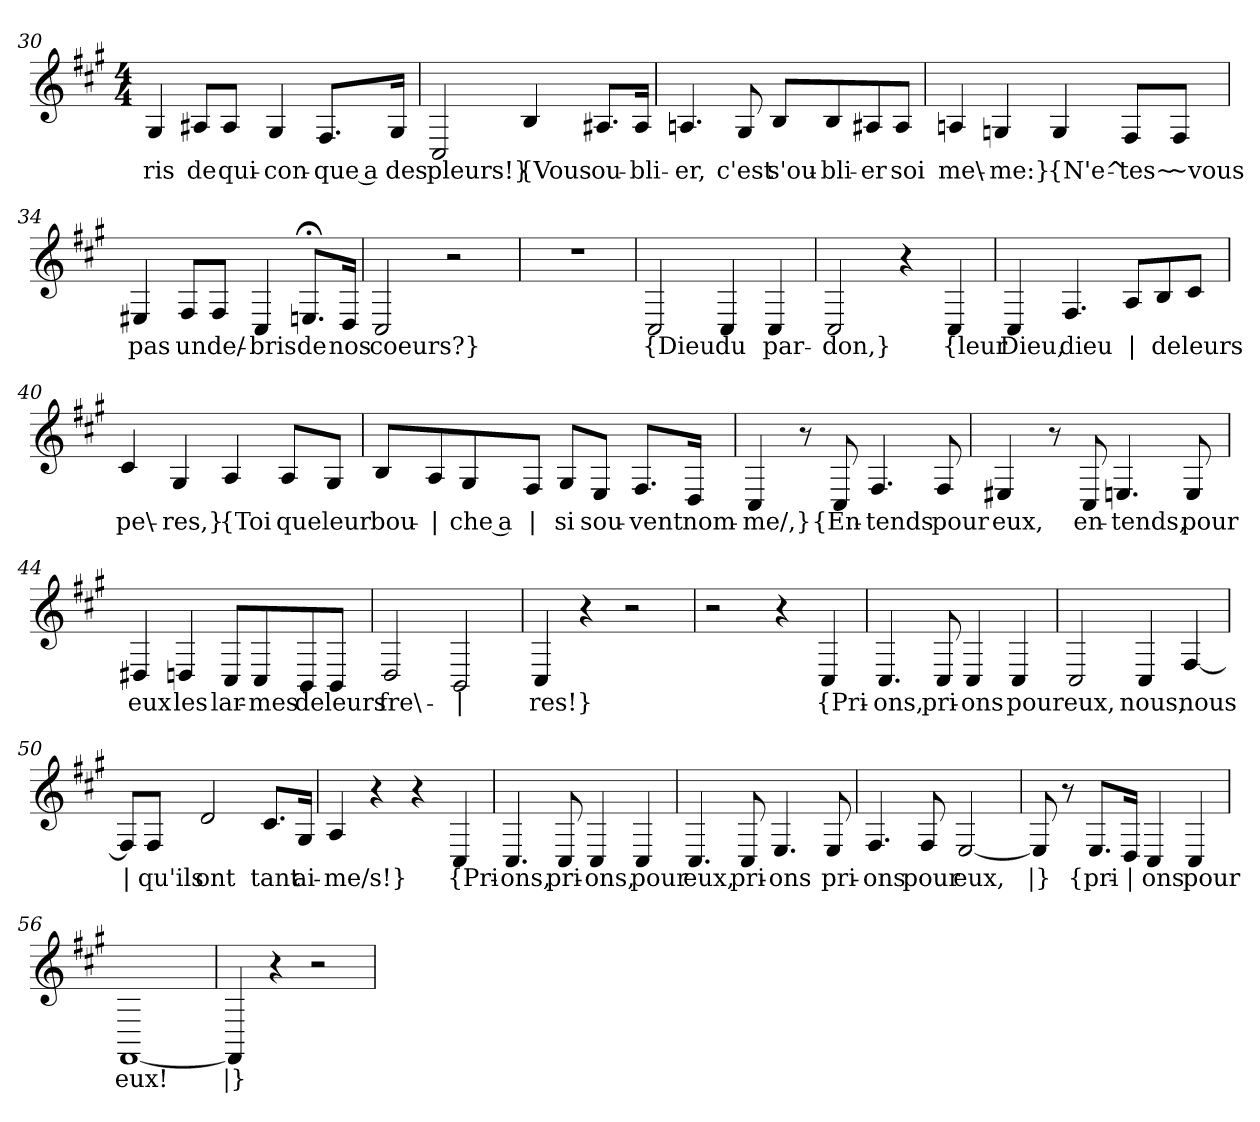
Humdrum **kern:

**kern	**text
*part1	*part1
*staff1	*staff1
*clefG2	*
*k[f#c#g#]	*
*M4/4	*
=30	=30
!	!LO:LY:b
4G#/	-ris
!	!LO:LY:b
8A#X/L	de
!	!LO:LY:b
8A#/J	qui-
!	!LO:LY:b
4G#/	-con-
!	!LO:LY:b
8.F#/L	-que a
!	!LO:LY:b
16G#/Jk	des
=31	=31
!	!LO:LY:b
2C#/	pleurs!}
!	!LO:LY:b
4B/	{Vous
!	!LO:LY:b
8.A#X/L	ou-
!	!LO:LY:b
16A#/Jk	-bli-
!!LO:LB:g=z
=32	=32
!	!LO:LY:b
4.An/	-er,
!	!LO:LY:b
8G#/	c'est
!	!LO:LY:b
8B/L	s'ou-
!	!LO:LY:b
8B/	-bli-
!	!LO:LY:b
8A#X/	-er
!	!LO:LY:b
8A#/J	soi
=33	=33
!	!LO:LY:b
4An/	me\-
!	!LO:LY:b
4Gn/	-me:}
!	!LO:LY:b
4G/	{N'e^-
!	!LO:LY:b
8F#/L	-tes~
!	!LO:LY:b
8F#/J	~vous
=34	=34
!	!LO:LY:b
4E#X/	pas
!	!LO:LY:b
8F#/L	un
!	!LO:LY:b
8F#/J	de/-
!	!LO:LY:b
4C#/	-bris
!	!LO:LY:b
8.En;</L	de
!	!LO:LY:b
16D/Jk	nos
=35	=35
!	!LO:LY:b
2C#/	coeurs?}
2r	.
=36	=36
1r	.
!!LO:PB:g=z
=37	=37
!	!LO:LY:b
2C#/	{Dieu
!	!LO:LY:b
4C#/	du
!	!LO:LY:b
4C#/	par-
=38	=38
!	!LO:LY:b
2C#/	-don,}
4r	.
!	!LO:LY:b
4C#/	{leur
=39	=39
!	!LO:LY:b
4C#/	Dieu,
!	!LO:LY:b
4.F#/	dieu
!	!LO:LY:b
8A/L	|
!	!LO:LY:b
8B/	de
!	!LO:LY:b
8c#/J	leurs
=40	=40
!	!LO:LY:b
4c#/	pe\-
!	!LO:LY:b
4G#/	-res,}
!	!LO:LY:b
4A/	{Toi
!	!LO:LY:b
8A/L	que
!	!LO:LY:b
8G#/J	leur
!!LO:LB:g=z
=41	=41
!	!LO:LY:b
8B/L	bou-
!	!LO:LY:b
8A/	|
!	!LO:LY:b
8G#/	-che a
!	!LO:LY:b
8F#/J	|
!	!LO:LY:b
8G#/L	si
!	!LO:LY:b
8E/J	sou-
!	!LO:LY:b
8.F#/L	-vent
!	!LO:LY:b
16D/Jk	nom-
=42	=42
!	!LO:LY:b
4C#/	-me/,}
8r	.
!	!LO:LY:b
8C#/	{En-
!	!LO:LY:b
4.F#/	-tends
!	!LO:LY:b
8F#/	pour
=43	=43
!	!LO:LY:b
4E#X/	eux,
8r	.
!	!LO:LY:b
8C#/	en-
!	!LO:LY:b
4.En/	-tends,
!	!LO:LY:b
8E/	pour
!!LO:LB:g=z
=44	=44
!	!LO:LY:b
4D#X/	eux
!	!LO:LY:b
4Dn/	les
!	!LO:LY:b
8C#/L	lar-
!	!LO:LY:b
8C#/	-mes
!	!LO:LY:b
8BB/	de
!	!LO:LY:b
8BB/J	leurs
=45	=45
!	!LO:LY:b
2D/	fre\-
!	!LO:LY:b
2BB/	|
=46	=46
!	!LO:LY:b
4C#/	-res!}
4r	.
2r	.
=47	=47
2r	.
4r	.
!	!LO:LY:b
4C#/	{Pri-
=48	=48
!	!LO:LY:b
4.C#/	-ons,
!	!LO:LY:b
8C#/	pri-
!	!LO:LY:b
4C#/	-ons
!	!LO:LY:b
4C#/	pour
=49	=49
!	!LO:LY:b
2C#/	eux,
!	!LO:LY:b
4C#/	nous,
!	!LO:LY:b
[4F#/	nous
!!LO:LB:g=z
=50	=50
!	!LO:LY:b
8F#/L]	|
!	!LO:LY:b
8F#/J	qu'ils
!	!LO:LY:b
2d/	ont
!	!LO:LY:b
8.c#/L	tant
!	!LO:LY:b
16G#/Jk	ai-
=51	=51
!	!LO:LY:b
4A/	-me/s!}
4r	.
4r	.
!	!LO:LY:b
4C#/	{Pri-
=52	=52
!	!LO:LY:b
4.C#/	-ons,
!	!LO:LY:b
8C#/	pri-
!	!LO:LY:b
4C#/	-ons,
!	!LO:LY:b
4C#/	pour
=53	=53
!	!LO:LY:b
4.C#/	eux,
!	!LO:LY:b
8C#/	pri-
!	!LO:LY:b
4.E/	-ons
!	!LO:LY:b
8E/	pri-
=54	=54
!	!LO:LY:b
4.F#/	-ons
!	!LO:LY:b
8F#/	pour
!	!LO:LY:b
[2E/	eux,
!!LO:LB:g=z
=55	=55
!	!LO:LY:b
8E/]	|}
8r	.
!	!LO:LY:b
8.E/L	{pri-
!	!LO:LY:b
16D/Jk	|
!	!LO:LY:b
4C#/	-ons
!	!LO:LY:b
4C#/	pour
=56	=56
!	!LO:LY:b
[1FF#	eux!
=57	=57
!	!LO:LY:b
4FF#/]	|}
4r	.
2r	.
=	=
*-	*-
